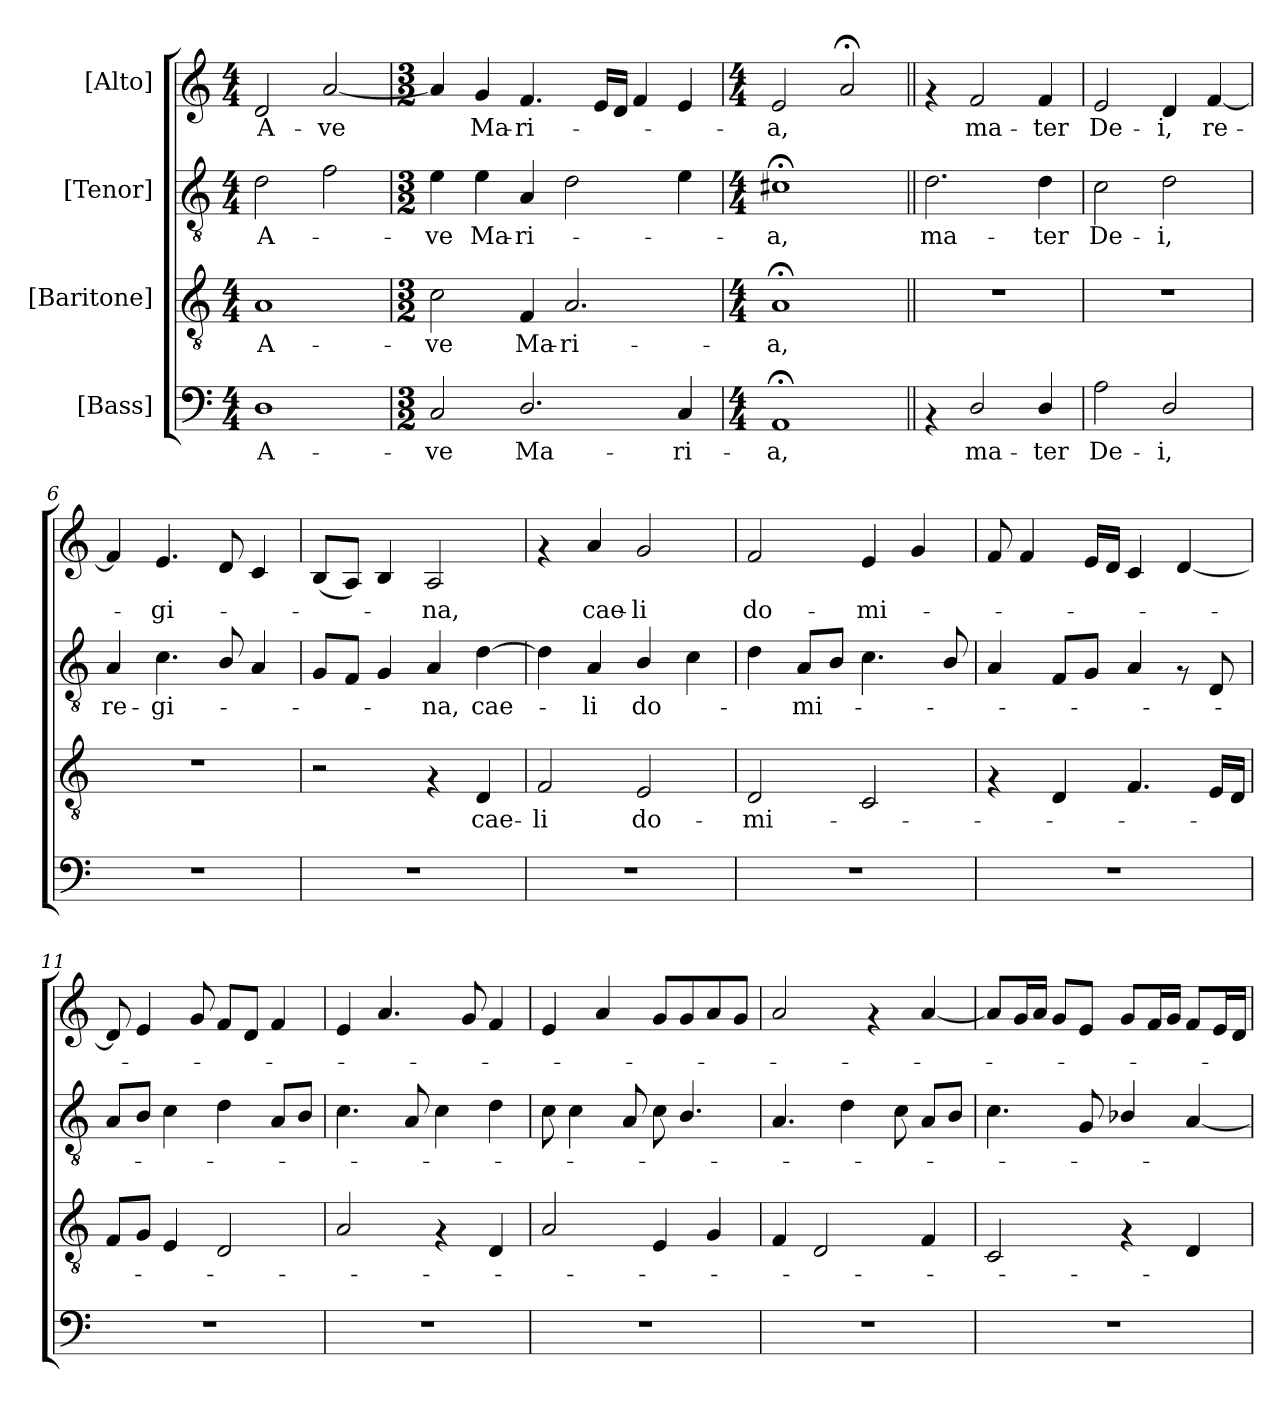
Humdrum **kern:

**kern	**text	**kern	**text	**kern	**text	**kern	**text
*part4	*part4	*part3	*part3	*part2	*part2	*part1	*part1
*staff4	*staff4	*staff3	*staff3	*staff2	*staff2	*staff1	*staff1
*I"[Bass]	*	*I"[Baritone]	*	*I"[Tenor]	*	*I"[Alto]	*
*clefF4	*	*clefGv2	*	*clefGv2	*	*clefG2	*
*k[]	*	*k[]	*	*k[]	*	*k[]	*
*C:	*	*C:	*	*C:	*	*C:	*
*M4/4	*	*M4/4	*	*M4/4	*	*M4/4	*
=1	=1	=1	=1	=1	=1	=1	=1
!	!LO:LY:b	!	!LO:LY:b	!	!LO:LY:b	!	!LO:LY:b
1D	A-	1A	A-	2d\	A-	2d/	A-
!	!	!	!	!	!	!	!LO:LY:b
.	.	.	.	2f\	.	[<2a/	-ve
=2	=2	=2	=2	=2	=2	=2	=2
*M3/2	*	*M3/2	*	*M3/2	*	*M3/2	*
!	!LO:LY:b	!	!LO:LY:b	!	!LO:LY:b	!	!
2C/	-ve	2c\	-ve	4e\	-ve	4a/]	.
!	!	!	!	!	!LO:LY:b	!	!LO:LY:b
.	.	.	.	4e\	Ma-	4g/	Ma-
!	!LO:LY:b	!	!LO:LY:b	!	!LO:LY:b	!	!LO:LY:b
2.D/	Ma-	4F/	Ma-	4A/	-ri-	4.f/	-ri-
!	!	!	!LO:LY:b	!	!	!	!
.	.	2.A/	-ri-	2d\	.	.	.
.	.	.	.	.	.	16e/LL	.
.	.	.	.	.	.	16d/JJ	.
.	.	.	.	.	.	4f/	.
!	!LO:LY:b	!	!	!	!	!	!
4C/	-ri-	.	.	4e\	.	4e/	.
=3	=3	=3	=3	=3	=3	=3	=3
*M4/4	*	*M4/4	*	*M4/4	*	*M4/4	*
!	!LO:LY:b	!	!LO:LY:b	!	!LO:LY:b	!	!LO:LY:b
1AA;<	-a,	1A;<	-a,	1c#X;	-a,	2e/	-a,
.	.	.	.	.	.	2a;</	.
=4||	=4||	=4||	=4||	=4||	=4||	=4||	=4||
!	!	!	!	!	!LO:LY:b	!	!
4rAA	.	1r	.	2.d\	ma-	4rf	.
!	!LO:LY:b	!	!	!	!	!	!LO:LY:b
2D/	ma-	.	.	.	.	2f/	ma-
!	!LO:LY:b	!	!	!	!LO:LY:b	!	!LO:LY:b
4D/	-ter	.	.	4d\	-ter	4f/	-ter
=5	=5	=5	=5	=5	=5	=5	=5
!	!LO:LY:b	!	!	!	!LO:LY:b	!	!LO:LY:b
2A\	De-	1r	.	2c\	De-	2e/	De-
!	!LO:LY:b	!	!	!	!LO:LY:b	!	!LO:LY:b
2D/	-i,	.	.	2d\	-i,	4d/	-i,
!	!	!	!	!	!	!	!LO:LY:b
.	.	.	.	.	.	[<4f/	re-
=6	=6	=6	=6	=6	=6	=6	=6
!	!	!	!	!	!LO:LY:b	!	!
1r	.	1r	.	4A/	re-	4f/]	.
!	!	!	!	!	!LO:LY:b	!	!LO:LY:b
.	.	.	.	4.c\	-gi-	4.e/	-gi-
.	.	.	.	8B/	.	8d/	.
.	.	.	.	4A/	.	4c/	.
!!LO:LB:g=z
=7	=7	=7	=7	=7	=7	=7	=7
1r	.	2r	.	8G/L	.	(>8B/L	.
.	.	.	.	8F/J	.	8A/J)	.
.	.	.	.	4G/	.	4B/	.
!	!	!	!	!	!LO:LY:b	!	!LO:LY:b
.	.	4rF	.	4A/	-na,	2A/	-na,
!	!	!	!LO:LY:b	!	!LO:LY:b	!	!
.	.	4D/	cae-	[>4d\	cae-	.	.
=8	=8	=8	=8	=8	=8	=8	=8
!	!	!	!LO:LY:b	!	!	!	!
1r	.	2F/	-li	4d\]	.	4rf	.
!	!	!	!	!	!LO:LY:b	!	!LO:LY:b
.	.	.	.	4A/	-li	4a/	cae-
!	!	!	!LO:LY:b	!	!LO:LY:b	!	!LO:LY:b
.	.	2E/	do-	4B/	do-	2g/	-li
.	.	.	.	4c\	.	.	.
=9	=9	=9	=9	=9	=9	=9	=9
!	!	!	!LO:LY:b	!	!	!	!LO:LY:b
1r	.	2D/	-mi-	4d\	.	2f/	do-
!	!	!	!	!	!LO:LY:b	!	!
.	.	.	.	8A/L	-mi-	.	.
.	.	.	.	8B/J	.	.	.
!	!	!	!	!	!	!	!LO:LY:b
.	.	2C/	.	4.c\	.	4e/	-mi-
.	.	.	.	.	.	4g/	.
.	.	.	.	8B/	.	.	.
=10	=10	=10	=10	=10	=10	=10	=10
1r	.	4rF	.	4A/	.	8f/	.
.	.	.	.	.	.	4f/	.
.	.	4D/	.	8F/L	.	.	.
.	.	.	.	8G/J	.	16e/LL	.
.	.	.	.	.	.	16d/JJ	.
.	.	4.F/	.	4A/	.	4c/	.
.	.	.	.	8rF	.	[<4d/	.
.	.	16E/LL	.	8D/	.	.	.
.	.	16D/JJ	.	.	.	.	.
=11	=11	=11	=11	=11	=11	=11	=11
1r	.	8F/L	.	8A/L	.	8d/]	.
.	.	8G/J	.	8B/J	.	4e/	.
.	.	4E/	.	4c\	.	.	.
.	.	.	.	.	.	8g/	.
.	.	2D/	.	4d\	.	8f/L	.
.	.	.	.	.	.	8d/J	.
.	.	.	.	8A/L	.	4f/	.
.	.	.	.	8B/J	.	.	.
=12	=12	=12	=12	=12	=12	=12	=12
1r	.	2A/	.	4.c\	.	4e/	.
.	.	.	.	.	.	4.a/	.
.	.	.	.	8A/	.	.	.
.	.	4rF	.	4c\	.	.	.
.	.	.	.	.	.	8g/	.
.	.	4D/	.	4d\	.	4f/	.
!!LO:PB:g=z
=13	=13	=13	=13	=13	=13	=13	=13
1r	.	2A/	.	8c\	.	4e/	.
.	.	.	.	4c\	.	.	.
.	.	.	.	.	.	4a/	.
.	.	.	.	8A/	.	.	.
.	.	4E/	.	8c\	.	8g/L	.
.	.	.	.	4.B/	.	8g/	.
.	.	4G/	.	.	.	8a/	.
.	.	.	.	.	.	8g/J	.
=14	=14	=14	=14	=14	=14	=14	=14
1r	.	4F/	.	4.A/	.	2a/	.
.	.	2D/	.	.	.	.	.
.	.	.	.	4d\	.	.	.
.	.	.	.	.	.	4rf	.
.	.	.	.	8c\	.	.	.
.	.	4F/	.	8A/L	.	[<4a/	.
.	.	.	.	8B/J	.	.	.
=15	=15	=15	=15	=15	=15	=15	=15
1r	.	2C/	.	4.c\	.	8a/L]	.
.	.	.	.	.	.	16g/L	.
.	.	.	.	.	.	16a/JJ	.
.	.	.	.	.	.	8g/L	.
.	.	.	.	8G/	.	8e/J	.
.	.	4rF	.	4B-X/	.	8g/L	.
.	.	.	.	.	.	16f/L	.
.	.	.	.	.	.	16g/JJ	.
.	.	4D/	.	[<4A/	.	8f/L	.
.	.	.	.	.	.	16e/L	.
.	.	.	.	.	.	16d/JJ	.
=	=	=	=	=	=	=	=
*-	*-	*-	*-	*-	*-	*-	*-
